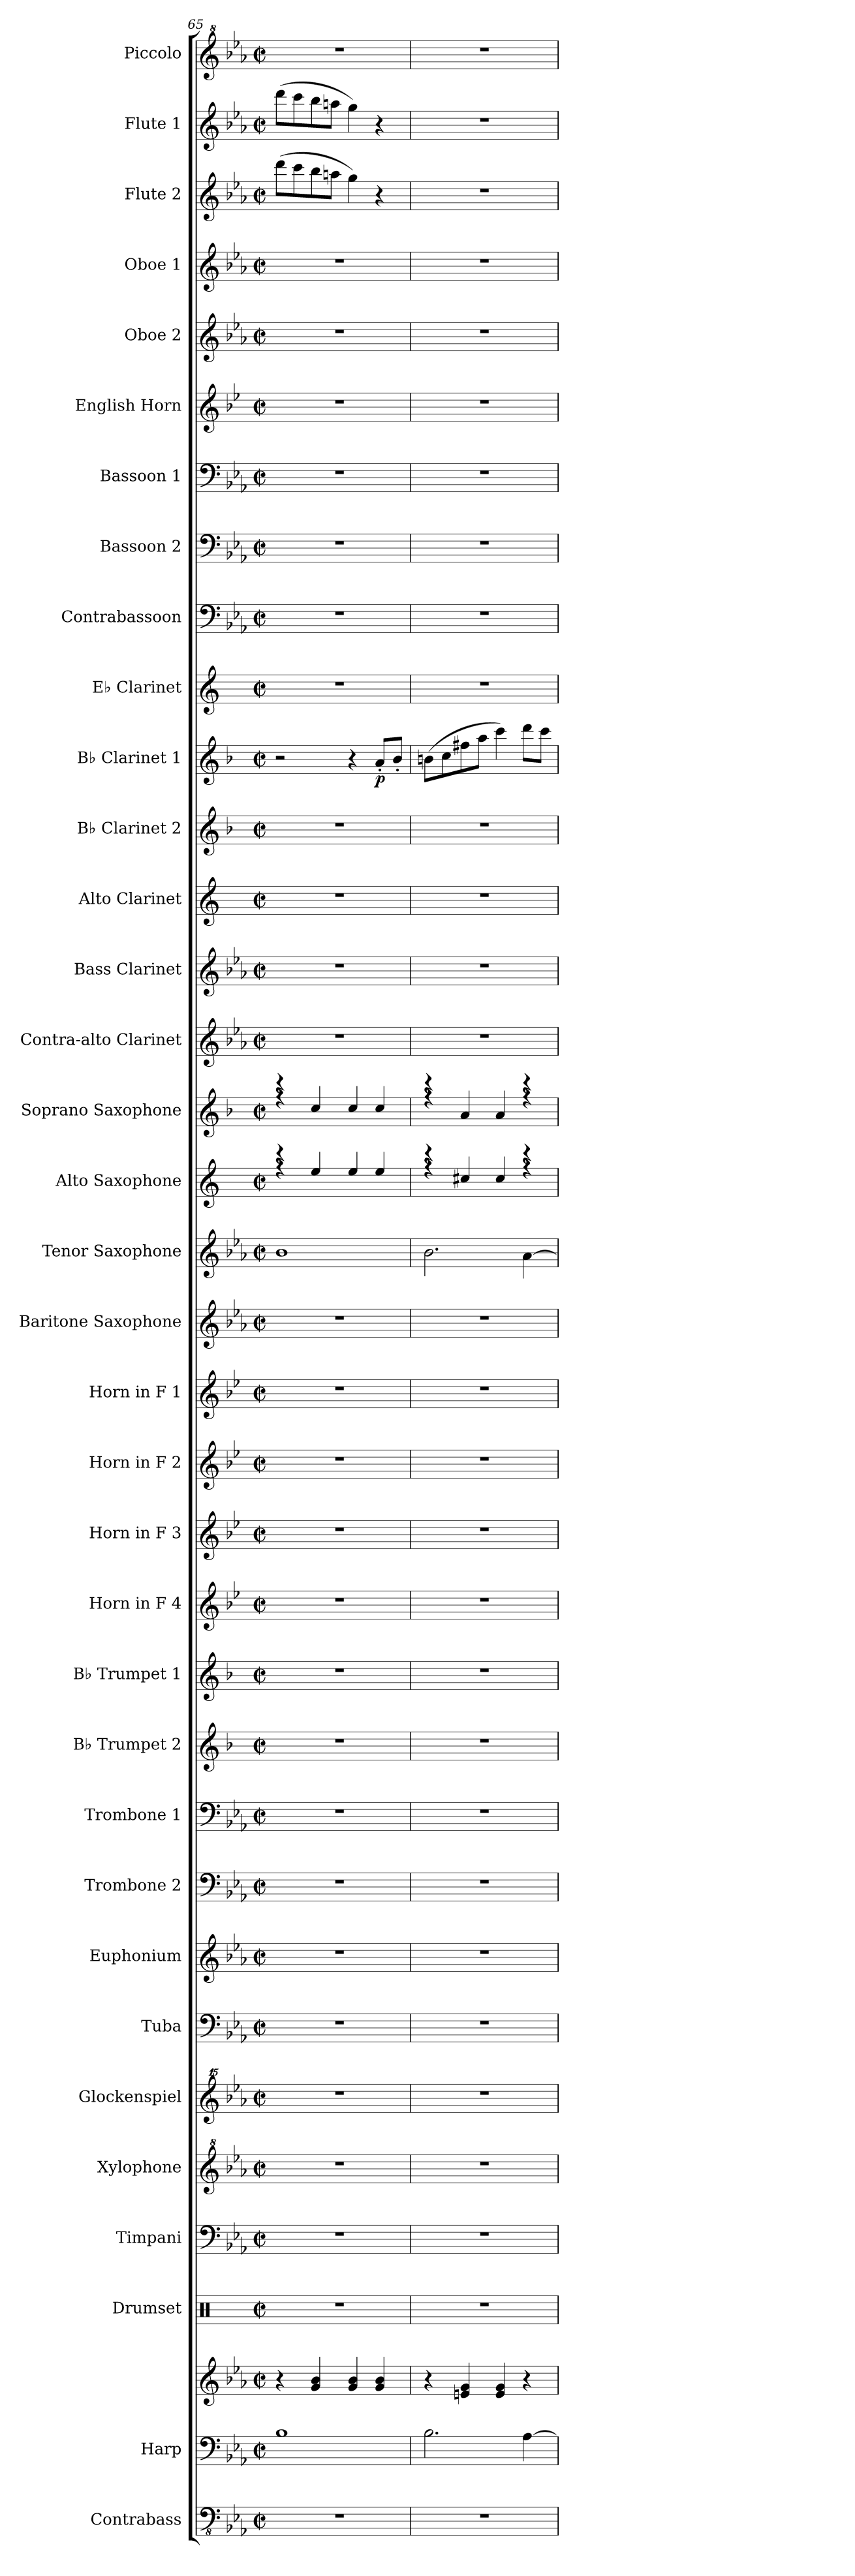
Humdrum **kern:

**kern	**kern	**kern	**kern	**kern	**kern	**kern	**kern	**kern	**kern	**kern	**kern	**kern	**kern	**kern	**kern	**kern	**kern	**kern	**kern	**kern	**kern	**kern	**kern	**kern	**kern	**dynam	**kern	**kern	**kern	**kern	**kern	**kern	**kern	**kern	**kern	**kern
*part35	*part34	*part34	*part33	*part32	*part31	*part30	*part29	*part28	*part27	*part26	*part25	*part24	*part23	*part22	*part21	*part20	*part19	*part18	*part17	*part16	*part15	*part14	*part13	*part12	*part11	*part11	*part10	*part9	*part8	*part7	*part6	*part5	*part4	*part3	*part2	*part1
*staff36	*staff35	*staff34	*staff33	*staff32	*staff31	*staff30	*staff29	*staff28	*staff27	*staff26	*staff25	*staff24	*staff23	*staff22	*staff21	*staff20	*staff19	*staff18	*staff17	*staff16	*staff15	*staff14	*staff13	*staff12	*staff11	*staff11	*staff10	*staff9	*staff8	*staff7	*staff6	*staff5	*staff4	*staff3	*staff2	*staff1
*I"Contrabass	*I"Harp	*	*I"Drumset	*I"Timpani	*I"Xylophone	*I"Glockenspiel	*I"Tuba	*I"Euphonium	*I"Trombone 2	*I"Trombone 1	*I"B♭ Trumpet 2	*I"B♭ Trumpet 1	*I"Horn in F 4	*I"Horn in F 3	*I"Horn in F 2	*I"Horn in F 1	*I"Baritone Saxophone	*I"Tenor Saxophone	*I"Alto Saxophone	*I"Soprano Saxophone	*I"Contra-alto Clarinet	*I"Bass Clarinet	*I"Alto Clarinet	*I"B♭ Clarinet 2	*I"B♭ Clarinet 1	*	*I"E♭ Clarinet	*I"Contrabassoon	*I"Bassoon 2	*I"Bassoon 1	*I"English Horn	*I"Oboe 2	*I"Oboe 1	*I"Flute 2	*I"Flute 1	*I"Piccolo
*I'Cb.	*I'Hrp.	*	*I'Drs.	*I'Timp.	*I'Xyl.	*I'Glk.	*I'Tba.	*I'Euph.	*I'Tbn. 2	*I'Tbn. 1	*I'B♭ Tpt. 2	*I'B♭ Tpt. 1	*I'Hn. 4	*I'Hn. 3	*I'Hn. 2	*I'Hn. 1	*I'Bar. Sax.	*I'T. Sax.	*I'A. Sax.	*I'S. Sax.	*I'C-a. Cl.	*I'B. Cl.	*I'A. Cl.	*I'B♭ Cl. 2	*I'B♭ Cl. 1	*	*I'E♭ Cl.	*I'Cbsn.	*I'Bsn. 2	*I'Bsn. 1	*I'E. Hn.	*I'Ob. 2	*I'Ob. 1	*I'Fl. 2	*I'Fl. 1	*I'Picc.
*clefFv4	*clefF4	*clefG2	*clefX	*clefF4	*clefG^2	*clefG^^2	*clefF4	*clefG2	*clefF4	*clefF4	*clefG2	*clefG2	*clefG2	*clefG2	*clefG2	*clefG2	*clefG2	*clefG2	*clefG2	*clefG2	*clefG2	*clefG2	*clefG2	*clefG2	*clefG2	*	*clefG2	*clefF4	*clefF4	*clefF4	*clefG2	*clefG2	*clefG2	*clefG2	*clefG2	*clefG^2
*ITrd7c12	*	*	*	*	*	*	*	*ITrd8c14	*	*	*ITrd1c2	*ITrd1c2	*ITrd4c7	*ITrd4c7	*ITrd4c7	*ITrd4c7	*ITrd12c21	*ITrd8c14	*ITrd5c9	*ITrd1c2	*ITrd12c21	*ITrd8c14	*ITrd5c9	*ITrd1c2	*ITrd1c2	*	*ITrd-2c-3	*ITrd7c12	*	*	*ITrd4c7	*	*	*	*	*ITrd-7c-12
*k[b-e-a-]	*k[b-e-a-]	*k[b-e-a-]	*k[]	*k[b-e-a-]	*k[b-e-a-]	*k[b-e-a-]	*k[b-e-a-]	*k[b-e-a-]	*k[b-e-a-]	*k[b-e-a-]	*k[b-e-a-]	*k[b-e-a-]	*k[b-e-a-]	*k[b-e-a-]	*k[b-e-a-]	*k[b-e-a-]	*k[b-e-a-]	*k[b-e-a-]	*k[b-e-a-]	*k[b-e-a-]	*k[b-e-a-]	*k[b-e-a-]	*k[b-e-a-]	*k[b-e-a-]	*k[b-e-a-]	*	*k[b-e-a-]	*k[b-e-a-]	*k[b-e-a-]	*k[b-e-a-]	*k[b-e-a-]	*k[b-e-a-]	*k[b-e-a-]	*k[b-e-a-]	*k[b-e-a-]	*k[b-e-a-]
*M4/4	*M4/4	*M4/4	*M4/4	*M4/4	*M4/4	*M4/4	*M4/4	*M4/4	*M4/4	*M4/4	*M4/4	*M4/4	*M4/4	*M4/4	*M4/4	*M4/4	*M4/4	*M4/4	*M4/4	*M4/4	*M4/4	*M4/4	*M4/4	*M4/4	*M4/4	*	*M4/4	*M4/4	*M4/4	*M4/4	*M4/4	*M4/4	*M4/4	*M4/4	*M4/4	*M4/4
*met(c|)	*met(c|)	*met(c|)	*met(c|)	*met(c|)	*met(c|)	*met(c|)	*met(c|)	*met(c|)	*met(c|)	*met(c|)	*met(c|)	*met(c|)	*met(c|)	*met(c|)	*met(c|)	*met(c|)	*met(c|)	*met(c|)	*met(c|)	*met(c|)	*met(c|)	*met(c|)	*met(c|)	*met(c|)	*met(c|)	*	*met(c|)	*met(c|)	*met(c|)	*met(c|)	*met(c|)	*met(c|)	*met(c|)	*met(c|)	*met(c|)	*met(c|)
=65	=65	=65	=65	=65	=65	=65	=65	=65	=65	=65	=65	=65	=65	=65	=65	=65	=65	=65	=65	=65	=65	=65	=65	=65	=65	=65	=65	=65	=65	=65	=65	=65	=65	=65	=65	=65
*	*	*	*	*	*	*	*	*	*	*	*	*	*	*	*	*	*	*	*^	*^	*	*	*	*	*	*	*	*	*	*	*	*	*	*	*	*
1r	1B-	4r	1r	1r	1r	1r	1r	1r	1r	1r	1r	1r	1r	1r	1r	1r	1r	1B-	4r	4rccc	4r	4rccc	1r	1r	1r	1r	2r	.	1r	1r	1r	1r	1r	1r	1r	(8ddd\L	(8ddd\L	1r
.	.	.	.	.	.	.	.	.	.	.	.	.	.	.	.	.	.	.	.	.	.	.	.	.	.	.	.	.	.	.	.	.	.	.	.	8ccc\	8ccc\	.
.	.	4g/ 4b-/	.	.	.	.	.	.	.	.	.	.	.	.	.	.	.	.	4g/	2.ryy	4b-/	2.ryy	.	.	.	.	.	.	.	.	.	.	.	.	.	8bb-\	8bb-\	.
.	.	.	.	.	.	.	.	.	.	.	.	.	.	.	.	.	.	.	.	.	.	.	.	.	.	.	.	.	.	.	.	.	.	.	.	8aan\J	8aan\J	.
.	.	4g/ 4b-/	.	.	.	.	.	.	.	.	.	.	.	.	.	.	.	.	4g/	.	4b-/	.	.	.	.	.	4r	.	.	.	.	.	.	.	.	4gg\)	4gg\)	.
!	!	!	!	!	!	!	!	!	!	!	!	!	!	!	!	!	!	!	!	!	!	!	!	!	!	!	!	!LO:DY:b	!	!	!	!	!	!	!	!	!	!
.	.	4g/ 4b-/	.	.	.	.	.	.	.	.	.	.	.	.	.	.	.	.	4g/	.	4b-/	.	.	.	.	.	8g'/L	p	.	.	.	.	.	.	.	4r	4r	.
.	.	.	.	.	.	.	.	.	.	.	.	.	.	.	.	.	.	.	.	.	.	.	.	.	.	.	8a-'/J	.	.	.	.	.	.	.	.	.	.	.
=66	=66	=66	=66	=66	=66	=66	=66	=66	=66	=66	=66	=66	=66	=66	=66	=66	=66	=66	=66	=66	=66	=66	=66	=66	=66	=66	=66	=66	=66	=66	=66	=66	=66	=66	=66	=66	=66	=66
1r	2.B-\	4r	1r	1r	1r	1r	1r	1r	1r	1r	1r	1r	1r	1r	1r	1r	1r	2.B-\	4r	4rccc	4r	4rccc	1r	1r	1r	1r	(8an\L	.	1r	1r	1r	1r	1r	1r	1r	1r	1r	1r
.	.	.	.	.	.	.	.	.	.	.	.	.	.	.	.	.	.	.	.	.	.	.	.	.	.	.	8b-\	.	.	.	.	.	.	.	.	.	.	.
.	.	4en/ 4g/	.	.	.	.	.	.	.	.	.	.	.	.	.	.	.	.	4en/	2ryy	4g/	2ryy	.	.	.	.	8een\	.	.	.	.	.	.	.	.	.	.	.
.	.	.	.	.	.	.	.	.	.	.	.	.	.	.	.	.	.	.	.	.	.	.	.	.	.	.	8gg\J	.	.	.	.	.	.	.	.	.	.	.
.	.	4e/ 4g/	.	.	.	.	.	.	.	.	.	.	.	.	.	.	.	.	4e/	.	4g/	.	.	.	.	.	4bb-\)	.	.	.	.	.	.	.	.	.	.	.
.	[4A-\	4r	.	.	.	.	.	.	.	.	.	.	.	.	.	.	.	[4A-\	4r	4rccc	4r	4rccc	.	.	.	.	8ccc\L	.	.	.	.	.	.	.	.	.	.	.
.	.	.	.	.	.	.	.	.	.	.	.	.	.	.	.	.	.	.	.	.	.	.	.	.	.	.	8bb-\J	.	.	.	.	.	.	.	.	.	.	.
*	*	*	*	*	*	*	*	*	*	*	*	*	*	*	*	*	*	*	*v	*v	*	*	*	*	*	*	*	*	*	*	*	*	*	*	*	*	*	*
*	*	*	*	*	*	*	*	*	*	*	*	*	*	*	*	*	*	*	*	*v	*v	*	*	*	*	*	*	*	*	*	*	*	*	*	*	*	*
=	=	=	=	=	=	=	=	=	=	=	=	=	=	=	=	=	=	=	=	=	=	=	=	=	=	=	=	=	=	=	=	=	=	=	=	=
*-	*-	*-	*-	*-	*-	*-	*-	*-	*-	*-	*-	*-	*-	*-	*-	*-	*-	*-	*-	*-	*-	*-	*-	*-	*-	*-	*-	*-	*-	*-	*-	*-	*-	*-	*-	*-
